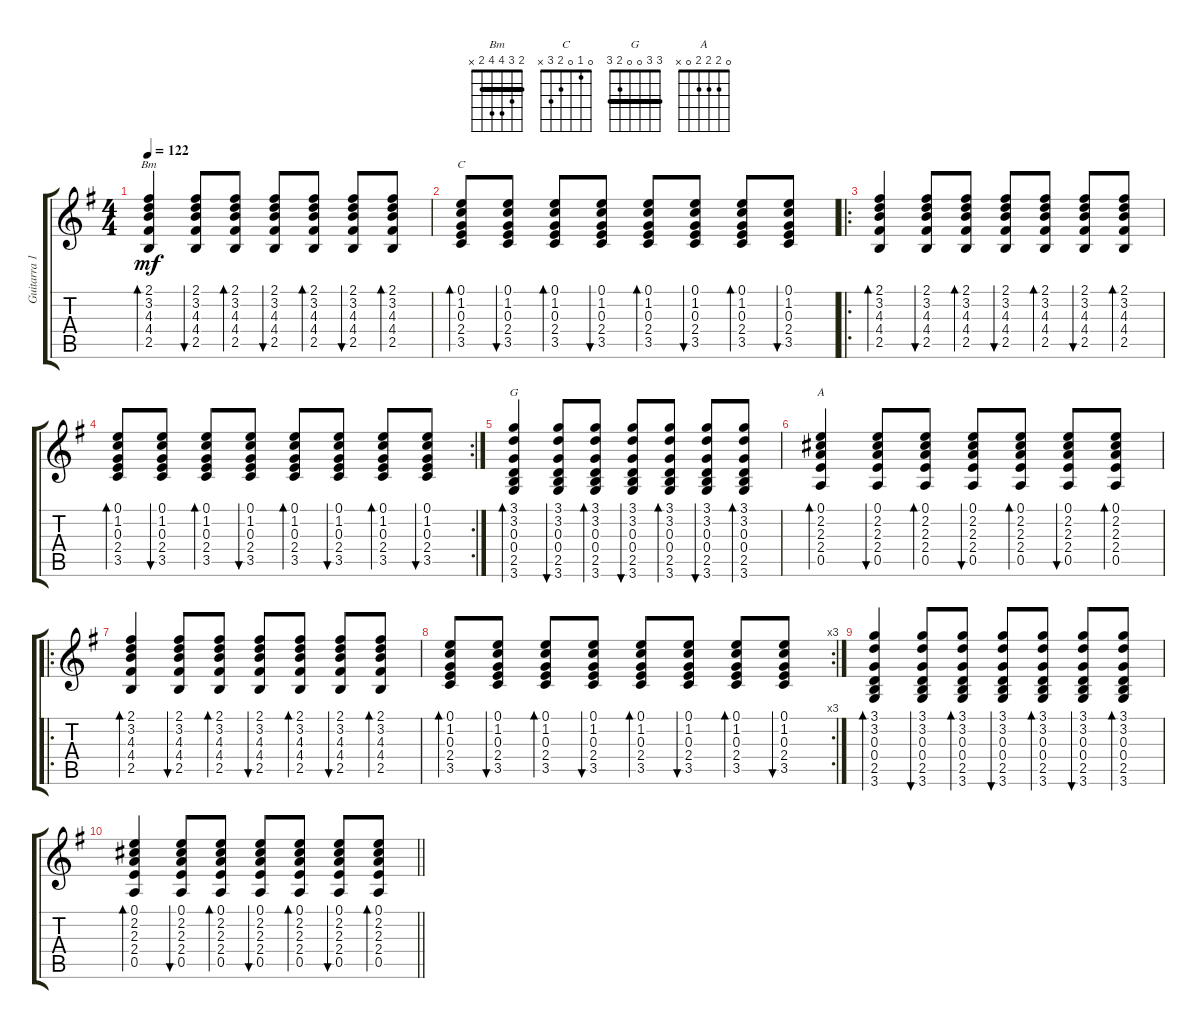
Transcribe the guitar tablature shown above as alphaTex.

\track ("Guitarra 1" "Guitarra 1") {instrument electricguitarclean}
\staff {score tabs}
\tuning (E4 B3 G3 D3 A2 E2) {hide}
\chord ("Bm" 2 3 4 4 2 x) {barre 2}
\chord ("C" 0 1 0 2 3 x)
\chord ("G" 3 3 0 0 2 3) {barre 3}
\chord ("A" 0 2 2 2 0 x)
\ts (4 4)
\tempo 122
\clef g2
\ks g
(2.1 3.2 4.3 4.4 2.5).4{bd 30 ch "Bm" dy mf volume 12 instrument acousticguitarsteel} (2.1 3.2 4.3 4.4 2.5).8{bu 30} (2.1 3.2 4.3 4.4 2.5).8{bd 30} (2.1 3.2 4.3 4.4 2.5).8{bu 30} (2.1 3.2 4.3 4.4 2.5).8{bd 30} (2.1 3.2 4.3 4.4 2.5).8{bu 30} (2.1 3.2 4.3 4.4 2.5).8{bd 30} |
(0.1 1.2 0.3 2.4 3.5).8{bd 30 ch "C"} (0.1 1.2 0.3 2.4 3.5).8{bu 30} (0.1 1.2 0.3 2.4 3.5).8{bd 30} (0.1 1.2 0.3 2.4 3.5).8{bu 30} (0.1 1.2 0.3 2.4 3.5).8{bd 30} (0.1 1.2 0.3 2.4 3.5).8{bu 30} (0.1 1.2 0.3 2.4 3.5).8{bd 30} (0.1 1.2 0.3 2.4 3.5).8{bu 30} |
\ro
(2.1 3.2 4.3 4.4 2.5).4{bd 30} (2.1 3.2 4.3 4.4 2.5).8{bu 30} (2.1 3.2 4.3 4.4 2.5).8{bd 30} (2.1 3.2 4.3 4.4 2.5).8{bu 30} (2.1 3.2 4.3 4.4 2.5).8{bd 30} (2.1 3.2 4.3 4.4 2.5).8{bu 30} (2.1 3.2 4.3 4.4 2.5).8{bd 30} |
\rc 2
(0.1 1.2 0.3 2.4 3.5).8{bd 30} (0.1 1.2 0.3 2.4 3.5).8{bu 30} (0.1 1.2 0.3 2.4 3.5).8{bd 30} (0.1 1.2 0.3 2.4 3.5).8{bu 30} (0.1 1.2 0.3 2.4 3.5).8{bd 30} (0.1 1.2 0.3 2.4 3.5).8{bu 30} (0.1 1.2 0.3 2.4 3.5).8{bd 30} (0.1 1.2 0.3 2.4 3.5).8{bu 30} |
(3.1 3.2 0.3 0.4 2.5 3.6).4{bd 30 ch "G"} (3.1 3.2 0.3 0.4 2.5 3.6).8{bu 30} (3.1 3.2 0.3 0.4 2.5 3.6).8{bd 30} (3.1 3.2 0.3 0.4 2.5 3.6).8{bu 30} (3.1 3.2 0.3 0.4 2.5 3.6).8{bd 30} (3.1 3.2 0.3 0.4 2.5 3.6).8{bu 30} (3.1 3.2 0.3 0.4 2.5 3.6).8{bd 30} |
(0.1 2.2 2.3 2.4 0.5).4{bd 30 ch "A"} (0.1 2.2 2.3 2.4 0.5).8{bu 30} (0.1 2.2 2.3 2.4 0.5).8{bd 30} (0.1 2.2 2.3 2.4 0.5).8{bu 30} (0.1 2.2 2.3 2.4 0.5).8{bd 30} (0.1 2.2 2.3 2.4 0.5).8{bu 30} (0.1 2.2 2.3 2.4 0.5).8{bd 30} |
\ro
(2.1 3.2 4.3 4.4 2.5).4{bd 30} (2.1 3.2 4.3 4.4 2.5).8{bu 30} (2.1 3.2 4.3 4.4 2.5).8{bd 30} (2.1 3.2 4.3 4.4 2.5).8{bu 30} (2.1 3.2 4.3 4.4 2.5).8{bd 30} (2.1 3.2 4.3 4.4 2.5).8{bu 30} (2.1 3.2 4.3 4.4 2.5).8{bd 30} |
\rc 3
(0.1 1.2 0.3 2.4 3.5).8{bd 30} (0.1 1.2 0.3 2.4 3.5).8{bu 30} (0.1 1.2 0.3 2.4 3.5).8{bd 30} (0.1 1.2 0.3 2.4 3.5).8{bu 30} (0.1 1.2 0.3 2.4 3.5).8{bd 30} (0.1 1.2 0.3 2.4 3.5).8{bu 30} (0.1 1.2 0.3 2.4 3.5).8{bd 30} (0.1 1.2 0.3 2.4 3.5).8{bu 30} |
(3.1 3.2 0.3 0.4 2.5 3.6).4{bd 30} (3.1 3.2 0.3 0.4 2.5 3.6).8{bu 30} (3.1 3.2 0.3 0.4 2.5 3.6).8{bd 30} (3.1 3.2 0.3 0.4 2.5 3.6).8{bu 30} (3.1 3.2 0.3 0.4 2.5 3.6).8{bd 30} (3.1 3.2 0.3 0.4 2.5 3.6).8{bu 30} (3.1 3.2 0.3 0.4 2.5 3.6).8{bd 30} |
\barLineRight lightlight
(0.1 2.2 2.3 2.4 0.5).4{bd 30} (0.1 2.2 2.3 2.4 0.5).8{bu 30} (0.1 2.2 2.3 2.4 0.5).8{bd 30} (0.1 2.2 2.3 2.4 0.5).8{bu 30} (0.1 2.2 2.3 2.4 0.5).8{bd 30} (0.1 2.2 2.3 2.4 0.5).8{bu 30} (0.1 2.2 2.3 2.4 0.5).8{bd 30}
